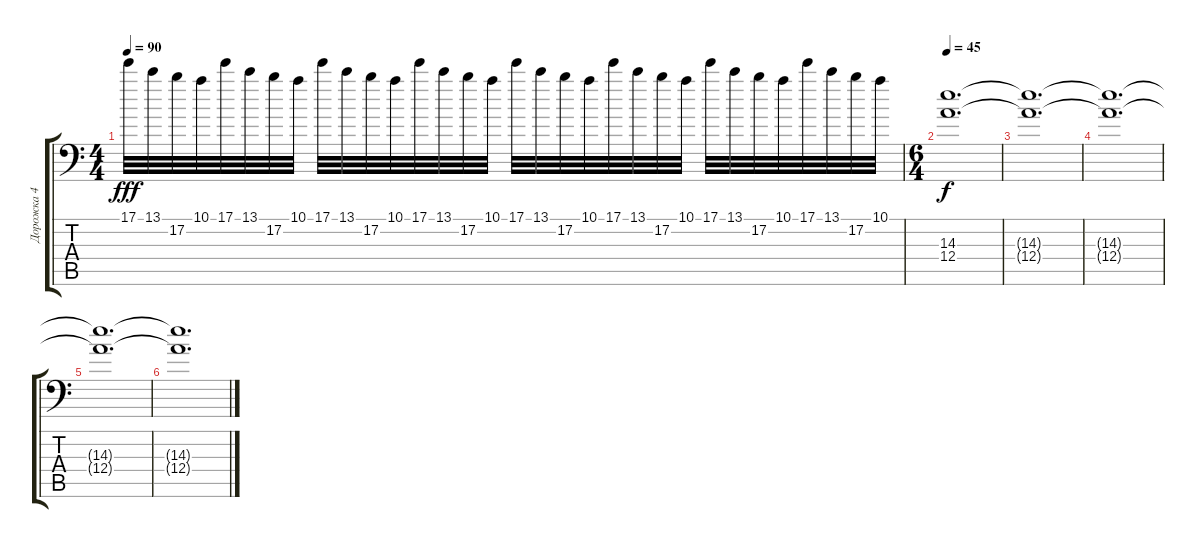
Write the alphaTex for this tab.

\track ("Дорожка 4" "Дорожка 4") {instrument distortionguitar}
\staff {score tabs}
\tuning (B3 Gb3 D3 A2 E2 A1) {hide}
\ts (4 4)
\tempo 90
\clef f4
\ks c
17.1.32{dy fff} 13.1.32 17.2.32 10.1.32 17.1.32 13.1.32 17.2.32 10.1.32 17.1.32 13.1.32 17.2.32 10.1.32 17.1.32 13.1.32 17.2.32 10.1.32 17.1.32 13.1.32 17.2.32 10.1.32 17.1.32 13.1.32 17.2.32 10.1.32 17.1.32 13.1.32 17.2.32 10.1.32 17.1.32 13.1.32 17.2.32 10.1.32 |
\ts (6 4)
\tempo 45
(14.3 12.4).1{d dy f volume 6 balance 3} |
(14.3{t} 12.4{t}).1{d} |
(14.3{t} 12.4{t}).1{d} |
(14.3{t} 12.4{t}).1{d volume 0 balance 0} |
(14.3{t} 12.4{t}).1{d}
